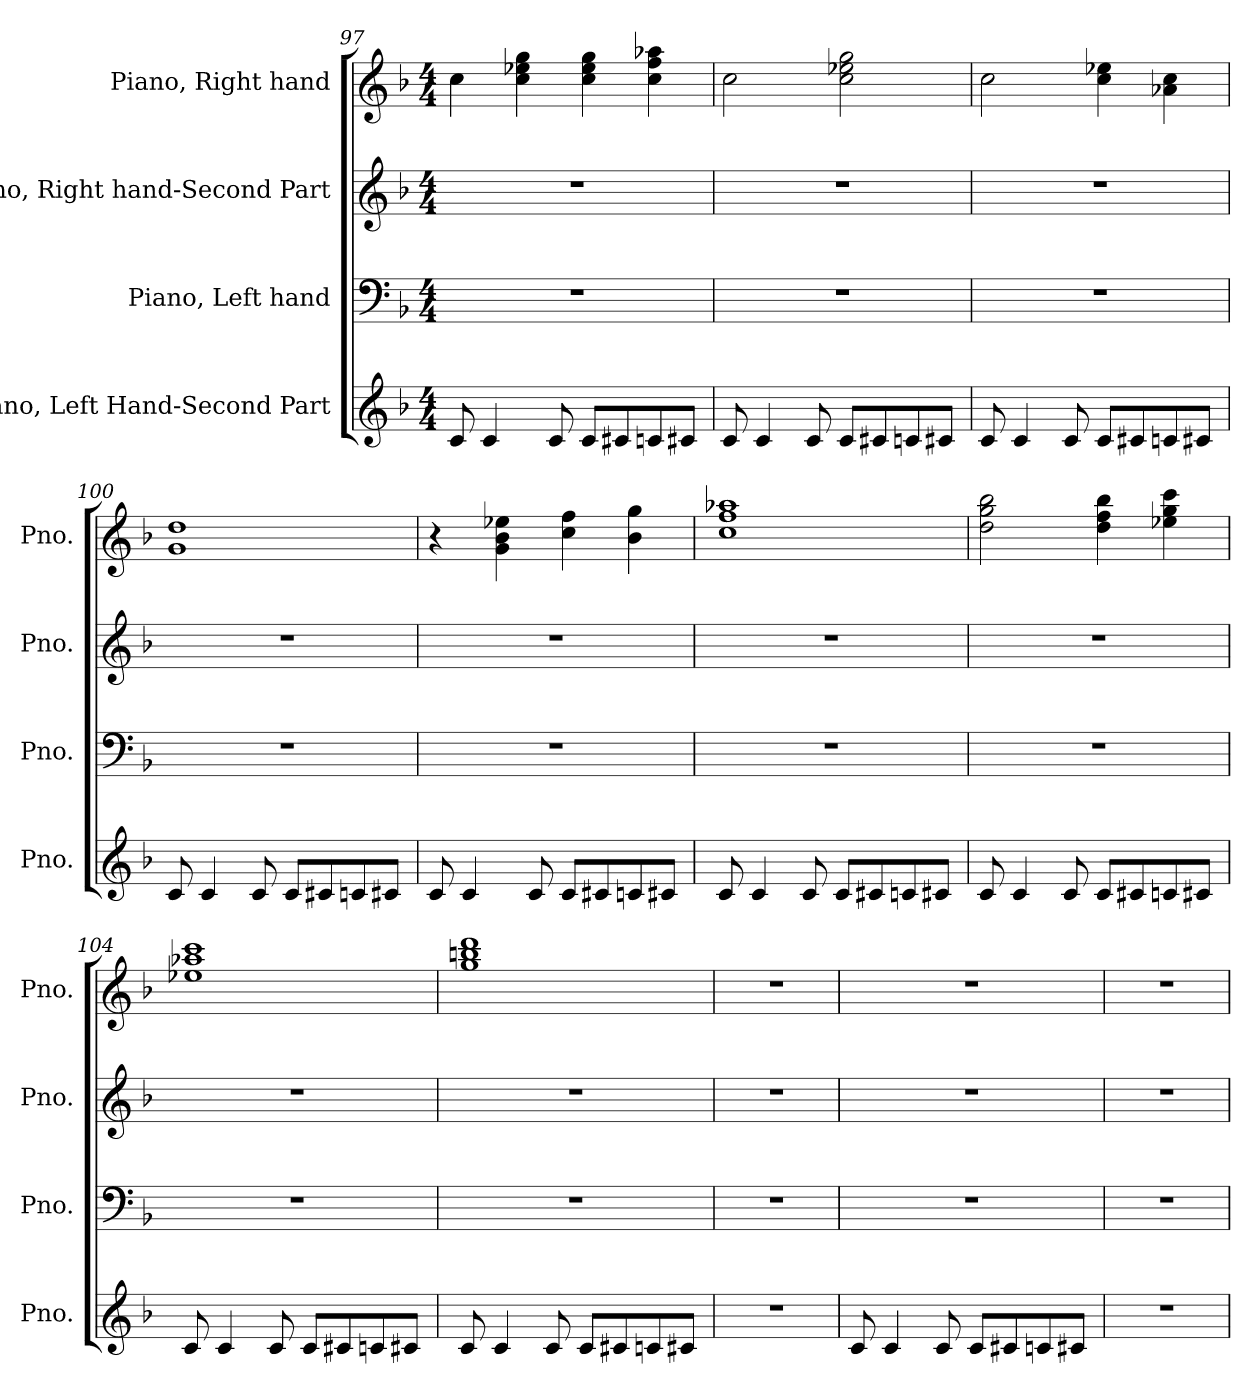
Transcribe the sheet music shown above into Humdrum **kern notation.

**kern	**kern	**kern	**kern
*part4	*part3	*part2	*part1
*staff4	*staff3	*staff2	*staff1
*I"Piano, Left Hand-Second Part	*I"Piano, Left hand	*I"Piano, Right hand-Second Part	*I"Piano, Right hand
*I'Pno.	*I'Pno.	*I'Pno.	*I'Pno.
*clefG2	*clefF4	*clefG2	*clefG2
*k[b-]	*k[b-]	*k[b-]	*k[b-]
*M4/4	*M4/4	*M4/4	*M4/4
=97	=97	=97	=97
8c/	1r	1r	4cc\
4c/	.	.	.
.	.	.	4cc\ 4ee-X\ 4gg\
8c/	.	.	.
8c/L	.	.	4cc\ 4ee-\ 4gg\
8c#X/	.	.	.
8cn/	.	.	4cc\ 4ff\ 4aa-X\
8c#X/J	.	.	.
!!LO:LB:g=z
=98	=98	=98	=98
8c/	1r	1r	2cc\
4c/	.	.	.
8c/	.	.	.
8c/L	.	.	2cc\ 2ee-X\ 2gg\
8c#X/	.	.	.
8cn/	.	.	.
8c#X/J	.	.	.
=99	=99	=99	=99
8c/	1r	1r	2cc\
4c/	.	.	.
8c/	.	.	.
8c/L	.	.	4cc\ 4ee-X\
8c#X/	.	.	.
8cn/	.	.	4a-X\ 4cc\
8c#X/J	.	.	.
=100	=100	=100	=100
8c/	1r	1r	1g 1dd
4c/	.	.	.
8c/	.	.	.
8c/L	.	.	.
8c#X/	.	.	.
8cn/	.	.	.
8c#X/J	.	.	.
!!LO:PB:g=z
=101	=101	=101	=101
8c/	1r	1r	4r
4c/	.	.	.
.	.	.	4g\ 4b-\ 4ee-X\
8c/	.	.	.
8c/L	.	.	4cc\ 4ff\
8c#X/	.	.	.
8cn/	.	.	4b-\ 4gg\
8c#X/J	.	.	.
=102	=102	=102	=102
8c/	1r	1r	1cc 1ff 1aa-X
4c/	.	.	.
8c/	.	.	.
8c/L	.	.	.
8c#X/	.	.	.
8cn/	.	.	.
8c#X/J	.	.	.
=103	=103	=103	=103
8c/	1r	1r	2dd\ 2gg\ 2bb-\
4c/	.	.	.
8c/	.	.	.
8c/L	.	.	4dd\ 4ff\ 4bb-\
8c#X/	.	.	.
8cn/	.	.	4ee-X\ 4gg\ 4ccc\
8c#X/J	.	.	.
!!LO:LB:g=z
=104	=104	=104	=104
8c/	1r	1r	1ee-X 1aa-X 1ccc
4c/	.	.	.
8c/	.	.	.
8c/L	.	.	.
8c#X/	.	.	.
8cn/	.	.	.
8c#X/J	.	.	.
=105	=105	=105	=105
8c/	1r	1r	1gg 1bbn 1ddd
4c/	.	.	.
8c/	.	.	.
8c/L	.	.	.
8c#X/	.	.	.
8cn/	.	.	.
8c#X/J	.	.	.
=106	=106	=106	=106
1r	1r	1r	1r
=107	=107	=107	=107
8c/	1r	1r	1r
4c/	.	.	.
8c/	.	.	.
8c/L	.	.	.
8c#X/	.	.	.
8cn/	.	.	.
8c#X/J	.	.	.
=108	=108	=108	=108
1r	1r	1r	1r
=	=	=	=
*-	*-	*-	*-
